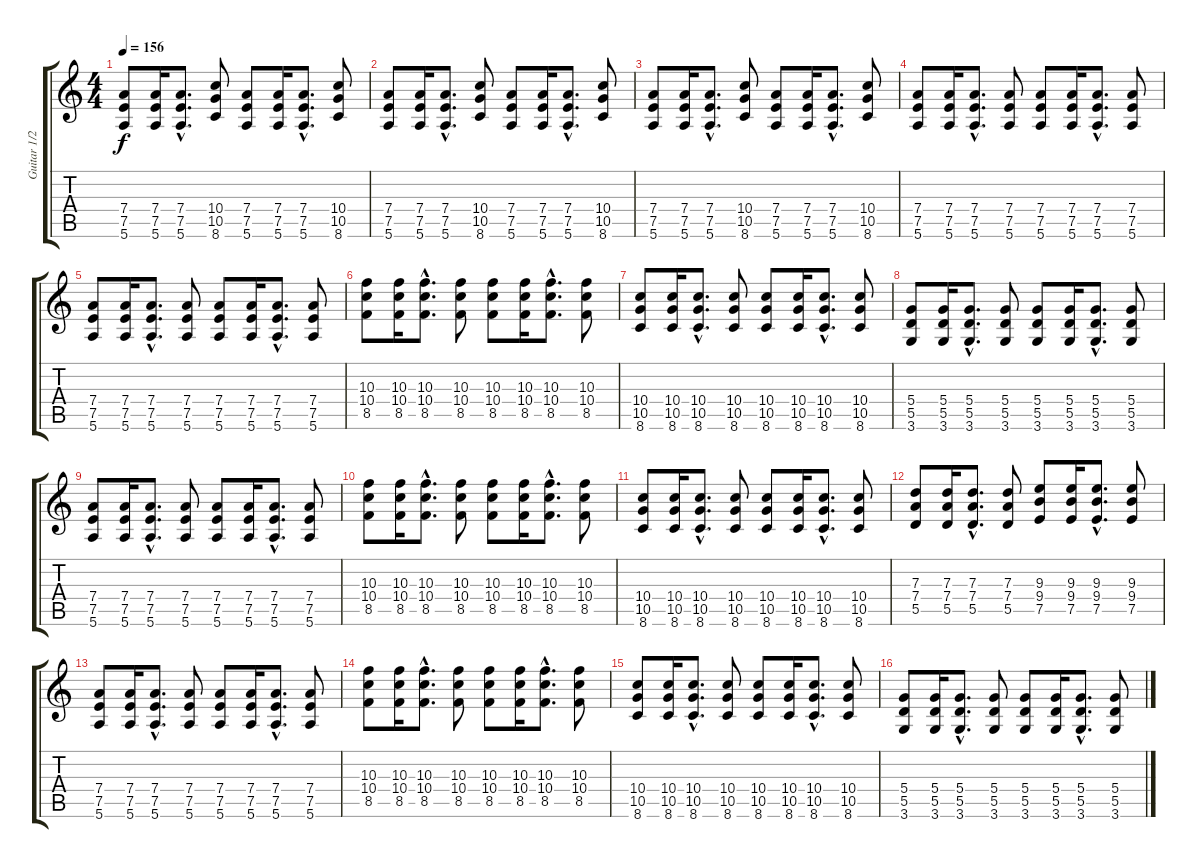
\track ("Guitar 1/2 - Brett Gurewitz/Greg Hetson" "Guitar 1/2") {instrument distortionguitar}
\staff {score tabs}
\tuning (E4 B3 G3 D3 A2 E2) {hide}
\ts (4 4)
\tempo 156
\clef g2
\ks c
(7.4 7.5 5.6).8{dy f instrument distortionguitar} (7.4 7.5 5.6).16 (7.4{hac} 7.5{hac} 5.6{hac}).8{d} (10.4 10.5 8.6).8 (7.4 7.5 5.6).8 (7.4 7.5 5.6).16 (7.4{hac} 7.5{hac} 5.6{hac}).8{d} (10.4 10.5 8.6).8 |
(7.4 7.5 5.6).8 (7.4 7.5 5.6).16 (7.4{hac} 7.5{hac} 5.6{hac}).8{d} (10.4 10.5 8.6).8 (7.4 7.5 5.6).8 (7.4 7.5 5.6).16 (7.4{hac} 7.5{hac} 5.6{hac}).8{d} (10.4 10.5 8.6).8 |
(7.4 7.5 5.6).8 (7.4 7.5 5.6).16 (7.4{hac} 7.5{hac} 5.6{hac}).8{d} (10.4 10.5 8.6).8 (7.4 7.5 5.6).8 (7.4 7.5 5.6).16 (7.4{hac} 7.5{hac} 5.6{hac}).8{d} (10.4 10.5 8.6).8 |
(7.4 7.5 5.6).8 (7.4 7.5 5.6).16 (7.4{hac} 7.5{hac} 5.6{hac}).8{d} (7.4 7.5 5.6).8 (7.4 7.5 5.6).8 (7.4 7.5 5.6).16 (7.4{hac} 7.5{hac} 5.6{hac}).8{d} (7.4 7.5 5.6).8 |
(7.4 7.5 5.6).8 (7.4 7.5 5.6).16 (7.4{hac} 7.5{hac} 5.6{hac}).8{d} (7.4 7.5 5.6).8 (7.4 7.5 5.6).8 (7.4 7.5 5.6).16 (7.4{hac} 7.5{hac} 5.6{hac}).8{d} (7.4 7.5 5.6).8 |
(10.3 10.4 8.5).8 (10.3 10.4 8.5).16 (10.3{hac} 10.4{hac} 8.5{hac}).8{d} (10.3 10.4 8.5).8 (10.3 10.4 8.5).8 (10.3 10.4 8.5).16 (10.3{hac} 10.4{hac} 8.5{hac}).8{d} (10.3 10.4 8.5).8 |
(10.4 10.5 8.6).8 (10.4 10.5 8.6).16 (10.4{hac} 10.5{hac} 8.6{hac}).8{d} (10.4 10.5 8.6).8 (10.4 10.5 8.6).8 (10.4 10.5 8.6).16 (10.4{hac} 10.5{hac} 8.6{hac}).8{d} (10.4 10.5 8.6).8 |
(5.4 5.5 3.6).8 (5.4 5.5 3.6).16 (5.4{hac} 5.5{hac} 3.6{hac}).8{d} (5.4 5.5 3.6).8 (5.4 5.5 3.6).8 (5.4 5.5 3.6).16 (5.4{hac} 5.5{hac} 3.6{hac}).8{d} (5.4 5.5 3.6).8 |
(7.4 7.5 5.6).8 (7.4 7.5 5.6).16 (7.4{hac} 7.5{hac} 5.6{hac}).8{d} (7.4 7.5 5.6).8 (7.4 7.5 5.6).8 (7.4 7.5 5.6).16 (7.4{hac} 7.5{hac} 5.6{hac}).8{d} (7.4 7.5 5.6).8 |
(10.3 10.4 8.5).8 (10.3 10.4 8.5).16 (10.3{hac} 10.4{hac} 8.5{hac}).8{d} (10.3 10.4 8.5).8 (10.3 10.4 8.5).8 (10.3 10.4 8.5).16 (10.3{hac} 10.4{hac} 8.5{hac}).8{d} (10.3 10.4 8.5).8 |
(10.4 10.5 8.6).8 (10.4 10.5 8.6).16 (10.4{hac} 10.5{hac} 8.6{hac}).8{d} (10.4 10.5 8.6).8 (10.4 10.5 8.6).8 (10.4 10.5 8.6).16 (10.4{hac} 10.5{hac} 8.6{hac}).8{d} (10.4 10.5 8.6).8 |
(7.3 7.4 5.5).8 (7.3 7.4 5.5).16 (7.3{hac} 7.4{hac} 5.5{hac}).8{d} (7.3 7.4 5.5).8 (9.3 9.4 7.5).8 (9.3 9.4 7.5).16 (9.3{hac} 9.4{hac} 7.5{hac}).8{d} (9.3 9.4 7.5).8 |
(7.4 7.5 5.6).8 (7.4 7.5 5.6).16 (7.4{hac} 7.5{hac} 5.6{hac}).8{d} (7.4 7.5 5.6).8 (7.4 7.5 5.6).8 (7.4 7.5 5.6).16 (7.4{hac} 7.5{hac} 5.6{hac}).8{d} (7.4 7.5 5.6).8 |
(10.3 10.4 8.5).8 (10.3 10.4 8.5).16 (10.3{hac} 10.4{hac} 8.5{hac}).8{d} (10.3 10.4 8.5).8 (10.3 10.4 8.5).8 (10.3 10.4 8.5).16 (10.3{hac} 10.4{hac} 8.5{hac}).8{d} (10.3 10.4 8.5).8 |
(10.4 10.5 8.6).8 (10.4 10.5 8.6).16 (10.4{hac} 10.5{hac} 8.6{hac}).8{d} (10.4 10.5 8.6).8 (10.4 10.5 8.6).8 (10.4 10.5 8.6).16 (10.4{hac} 10.5{hac} 8.6{hac}).8{d} (10.4 10.5 8.6).8 |
(5.4 5.5 3.6).8 (5.4 5.5 3.6).16 (5.4{hac} 5.5{hac} 3.6{hac}).8{d} (5.4 5.5 3.6).8 (5.4 5.5 3.6).8 (5.4 5.5 3.6).16 (5.4{hac} 5.5{hac} 3.6{hac}).8{d} (5.4 5.5 3.6).8
